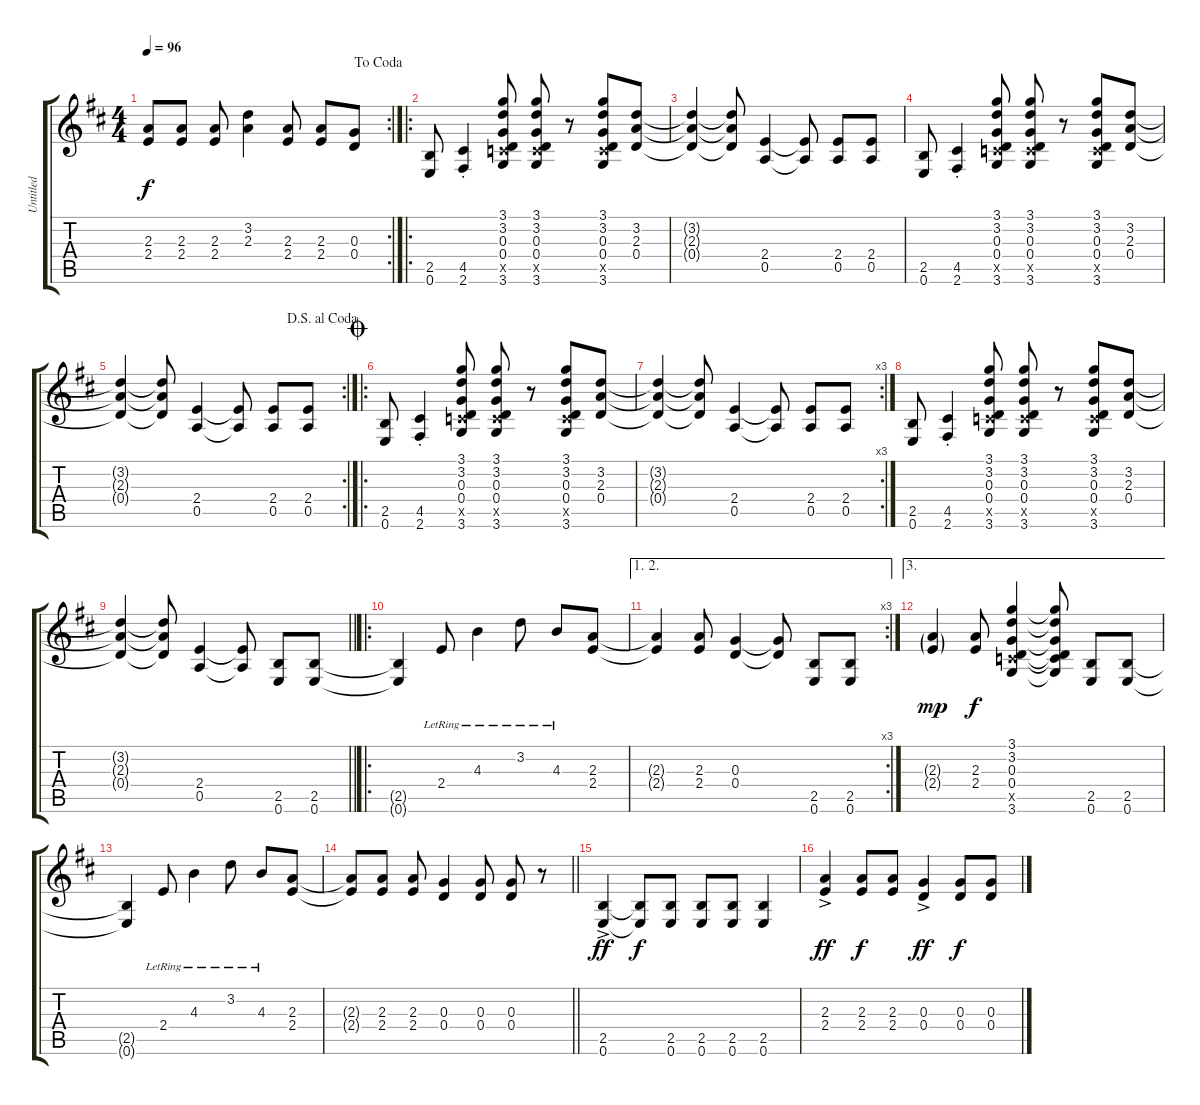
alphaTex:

\track ("Untitled" "Untitled") {instrument distortionguitar}
\staff {score tabs}
\tuning (E4 B3 G3 D3 A2 E2) {hide}
\rc 2
\ts (4 4)
\jump dacoda
\tempo 96
\clef g2
\ks d
(2.3{t} 2.4{t}).8{dy f} (2.3 2.4).8 (2.3 2.4).8 (3.2 2.3).4 (2.3 2.4).8 (2.3 2.4).8 (0.3 0.4).8 |
\ro
(2.5 0.6).8 (4.5{st} 2.6{st}).4 (3.1 3.2 0.3 0.4 3.5{x} 3.6).8 (3.1 3.2 0.3 0.4 3.5{x} 3.6).8 r.8 (3.1 3.2 0.3 0.4 3.5{x} 3.6).8 (3.2 2.3 0.4).8 |
(3.2{t} 2.3{t} 0.4{t}).4 (3.2{t} 2.3{t} 0.4{t}).8 (2.4 0.5).4 (2.4{t} 0.5{t}).8 (2.4 0.5).8 (2.4 0.5).8 |
(2.5 0.6).8 (4.5{st} 2.6{st}).4 (3.1 3.2 0.3 0.4 3.5{x} 3.6).8 (3.1 3.2 0.3 0.4 3.5{x} 3.6).8 r.8 (3.1 3.2 0.3 0.4 3.5{x} 3.6).8 (3.2 2.3 0.4).8 |
\rc 2
\jump dalsegnoalcoda
(3.2{t} 2.3{t} 0.4{t}).4 (3.2{t} 2.3{t} 0.4{t}).8 (2.4 0.5).4 (2.4{t} 0.5{t}).8 (2.4 0.5).8 (2.4 0.5).8 |
\ro
\jump coda
(2.5 0.6).8 (4.5{st} 2.6{st}).4 (3.1 3.2 0.3 0.4 3.5{x} 3.6).8 (3.1 3.2 0.3 0.4 3.5{x} 3.6).8 r.8 (3.1 3.2 0.3 0.4 3.5{x} 3.6).8 (3.2 2.3 0.4).8 |
\rc 3
(3.2{t} 2.3{t} 0.4{t}).4 (3.2{t} 2.3{t} 0.4{t}).8 (2.4 0.5).4 (2.4{t} 0.5{t}).8 (2.4 0.5).8 (2.4 0.5).8 |
(2.5 0.6).8 (4.5{st} 2.6{st}).4 (3.1 3.2 0.3 0.4 3.5{x} 3.6).8 (3.1 3.2 0.3 0.4 3.5{x} 3.6).8 r.8 (3.1 3.2 0.3 0.4 3.5{x} 3.6).8 (3.2 2.3 0.4).8 |
\barLineRight lightlight
(3.2{t} 2.3{t} 0.4{t}).4 (3.2{t} 2.3{t} 0.4{t}).8 (2.4 0.5).4 (2.4{t} 0.5{t}).8 (2.5 0.6).8 (2.5 0.6).8 |
\ro
(2.5{t} 0.6{t}).4 2.4{lr}.8 4.3{lr}.4 3.2{lr}.8 4.3{lr}.8 (2.3 2.4).8 |
\ae (1 2)
\rc 3
(2.3{t} 2.4{t}).4 (2.3 2.4).8 (0.3 0.4).4 (0.3{t} 0.4{t}).8 (2.5 0.6).8 (2.5 0.6).8 |
\ae 3
(2.3{g} 2.4{g}).4{dy mp} (2.3 2.4).8{dy f} (3.1 3.2 0.3 0.4 3.5{x} 3.6).4 (3.1{t} 3.2{t} 0.3{t} 0.4{t} 3.5{t} 3.6{t}).8 (2.5 0.6).8 (2.5 0.6).8 |
(2.5{t} 0.6{t}).4 2.4{lr}.8 4.3{lr}.4 3.2{lr}.8 4.3{lr}.8 (2.3 2.4).8 |
\barLineRight lightlight
(2.3{t} 2.4{t}).8 (2.3 2.4).8 (2.3 2.4).8 (0.3 0.4).4 (0.3 0.4).8 (0.3 0.4).8 r.8 |
(2.5{ac} 0.6{ac}).4{dy ff} (2.5{t} 0.6{t}).8{dy f} (2.5 0.6).8 (2.5 0.6).8 (2.5 0.6).8 (2.5 0.6).4 |
(2.3{ac} 2.4{ac}).4{dy ff} (2.3 2.4).8{dy f} (2.3 2.4).8 (0.3{ac} 0.4{ac}).4{dy ff} (0.3 0.4).8{dy f} (0.3 0.4).8
